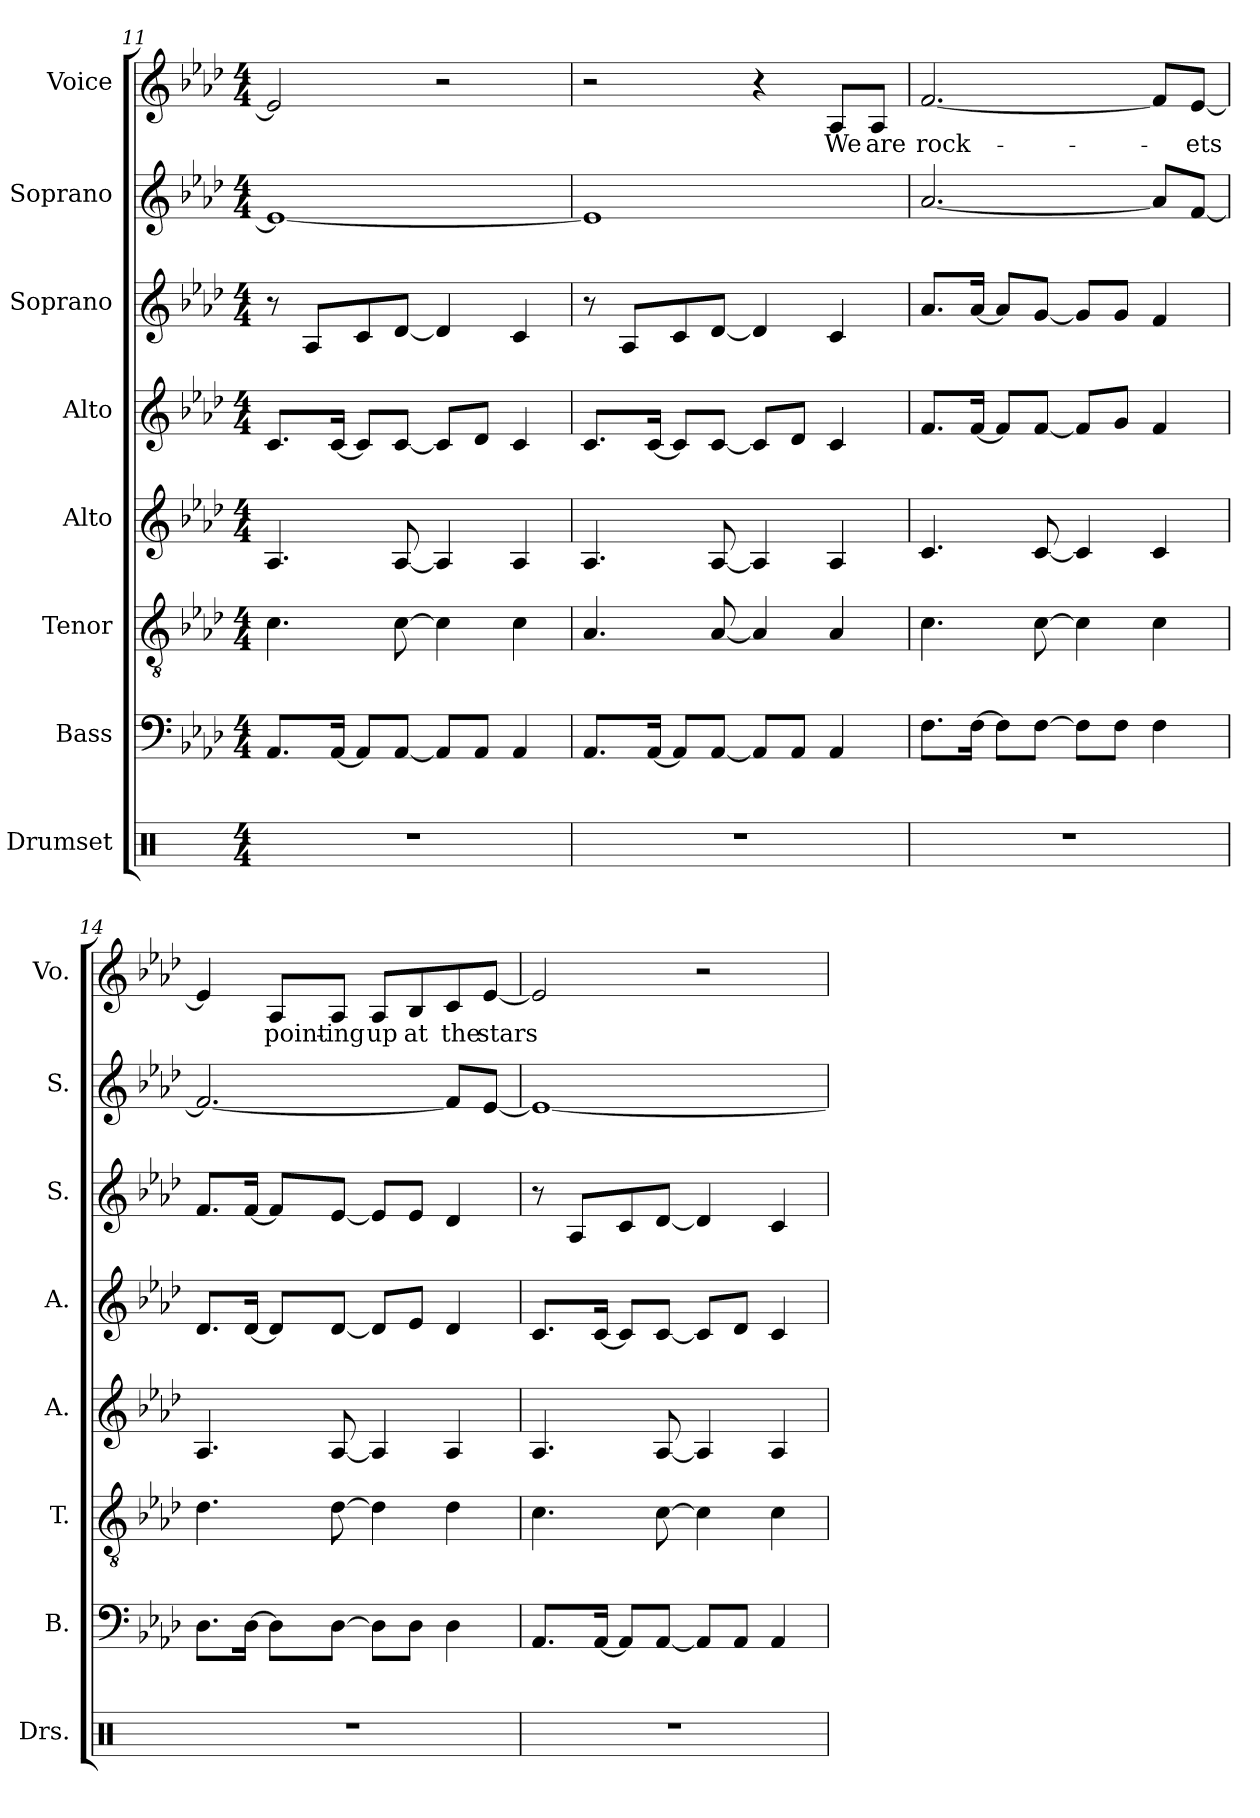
**kern	**kern	**kern	**kern	**kern	**kern	**kern	**kern	**text
*part8	*part7	*part6	*part5	*part4	*part3	*part2	*part1	*part1
*staff8	*staff7	*staff6	*staff5	*staff4	*staff3	*staff2	*staff1	*staff1
*I"Drumset	*I"Bass	*I"Tenor	*I"Alto	*I"Alto	*I"Soprano	*I"Soprano	*I"Voice	*
*I'Drs.	*I'B.	*I'T.	*I'A.	*I'A.	*I'S.	*I'S.	*I'Vo.	*
*clefX	*clefF4	*clefGv2	*clefG2	*clefG2	*clefG2	*clefG2	*clefG2	*
*k[]	*k[b-e-a-d-]	*k[b-e-a-d-]	*k[b-e-a-d-]	*k[b-e-a-d-]	*k[b-e-a-d-]	*k[b-e-a-d-]	*k[b-e-a-d-]	*
*M4/4	*M4/4	*M4/4	*M4/4	*M4/4	*M4/4	*M4/4	*M4/4	*
=11	=11	=11	=11	=11	=11	=11	=11	=11
1r	8.AA-/L	4.c\	4.A-/	8.c/L	8r	1e-_	2e-/]	.
.	.	.	.	.	8A-/L	.	.	.
.	[16AA-/Jk	.	.	[16c/Jk	.	.	.	.
.	8AA-/L]	.	.	8c/L]	8c/	.	.	.
.	[8AA-/J	[8c\	[8A-/	[8c/J	[8d-/J	.	.	.
.	8AA-/L]	4c\]	4A-/]	8c/L]	4d-/]	.	2r	.
.	8AA-/J	.	.	8d-/J	.	.	.	.
.	4AA-/	4c\	4A-/	4c/	4c/	.	.	.
!!LO:PB:g=z
=12	=12	=12	=12	=12	=12	=12	=12	=12
1r	8.AA-/L	4.A-/	4.A-/	8.c/L	8r	1e-]	2r	.
.	.	.	.	.	8A-/L	.	.	.
.	[16AA-/Jk	.	.	[16c/Jk	.	.	.	.
.	8AA-/L]	.	.	8c/L]	8c/	.	.	.
.	[8AA-/J	[8A-/	[8A-/	[8c/J	[8d-/J	.	.	.
.	8AA-/L]	4A-/]	4A-/]	8c/L]	4d-/]	.	4r	.
.	8AA-/J	.	.	8d-/J	.	.	.	.
!	!	!	!	!	!	!	!	!LO:LY:b
.	4AA-/	4A-/	4A-/	4c/	4c/	.	8A-/L	We
!	!	!	!	!	!	!	!	!LO:LY:b
.	.	.	.	.	.	.	8A-/J	are
=13	=13	=13	=13	=13	=13	=13	=13	=13
!	!	!	!	!	!	!	!	!LO:LY:b
1r	8.F\L	4.c\	4.c/	8.f/L	8.a-/L	[2.a-/	[2.f/	rock-
.	[16F\Jk	.	.	[16f/Jk	[16a-/Jk	.	.	.
.	8F\L]	.	.	8f/L]	8a-/L]	.	.	.
.	[8F\J	[8c\	[8c/	[8f/J	[8g/J	.	.	.
.	8F\L]	4c\]	4c/]	8f/L]	8g/L]	.	.	.
.	8F\J	.	.	8g/J	8g/J	.	.	.
.	4F\	4c\	4c/	4f/	4f/	8a-/L]	8f/L]	.
!	!	!	!	!	!	!	!	!LO:LY:b
.	.	.	.	.	.	[8f/J	[8e-/J	-ets
=14	=14	=14	=14	=14	=14	=14	=14	=14
1r	8.D-\L	4.d-\	4.A-/	8.d-/L	8.f/L	2.f/_	4e-/]	.
.	[16D-\Jk	.	.	[16d-/Jk	[16f/Jk	.	.	.
!	!	!	!	!	!	!	!	!LO:LY:b
.	8D-\L]	.	.	8d-/L]	8f/L]	.	8A-/L	point-
!	!	!	!	!	!	!	!	!LO:LY:b
.	[8D-\J	[8d-\	[8A-/	[8d-/J	[8e-/J	.	8A-/J	-ing
!	!	!	!	!	!	!	!	!LO:LY:b
.	8D-\L]	4d-\]	4A-/]	8d-/L]	8e-/L]	.	8A-/L	up
!	!	!	!	!	!	!	!	!LO:LY:b
.	8D-\J	.	.	8e-/J	8e-/J	.	8B-/	at
!	!	!	!	!	!	!	!	!LO:LY:b
.	4D-\	4d-\	4A-/	4d-/	4d-/	8f/L]	8c/	the
!	!	!	!	!	!	!	!	!LO:LY:b
.	.	.	.	.	.	[8e-/J	[8e-/J	stars
!!LO:PB:g=z
=15	=15	=15	=15	=15	=15	=15	=15	=15
1r	8.AA-/L	4.c\	4.A-/	8.c/L	8r	1e-_	2e-/]	.
.	.	.	.	.	8A-/L	.	.	.
.	[16AA-/Jk	.	.	[16c/Jk	.	.	.	.
.	8AA-/L]	.	.	8c/L]	8c/	.	.	.
.	[8AA-/J	[8c\	[8A-/	[8c/J	[8d-/J	.	.	.
.	8AA-/L]	4c\]	4A-/]	8c/L]	4d-/]	.	2r	.
.	8AA-/J	.	.	8d-/J	.	.	.	.
.	4AA-/	4c\	4A-/	4c/	4c/	.	.	.
=	=	=	=	=	=	=	=	=
*-	*-	*-	*-	*-	*-	*-	*-	*-
